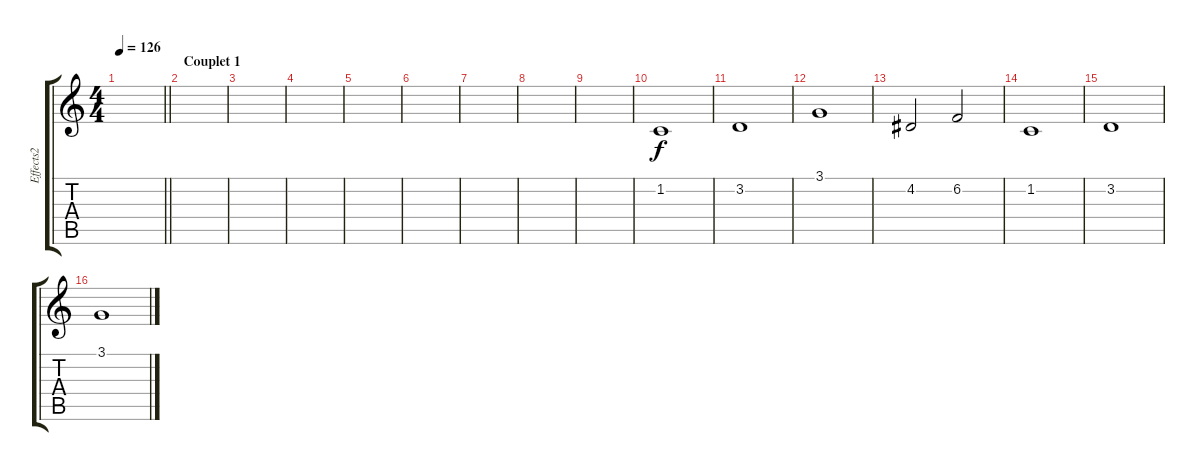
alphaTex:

\track ("Effects2" "Effects2") {instrument bagpipe}
\staff {score tabs}
\tuning (E4 B3 G3 D3 A2 E2) {hide}
\ts (4 4)
\tempo 126
\clef g2
\barLineRight lightlight
\ks c
|
\section ("" "Couplet 1")
|
|
|
|
|
|
|
|
1.2.1 |
3.2.1 |
3.1.1 |
4.2.2 6.2.2 |
1.2.1 |
3.2.1 |
3.1.1
